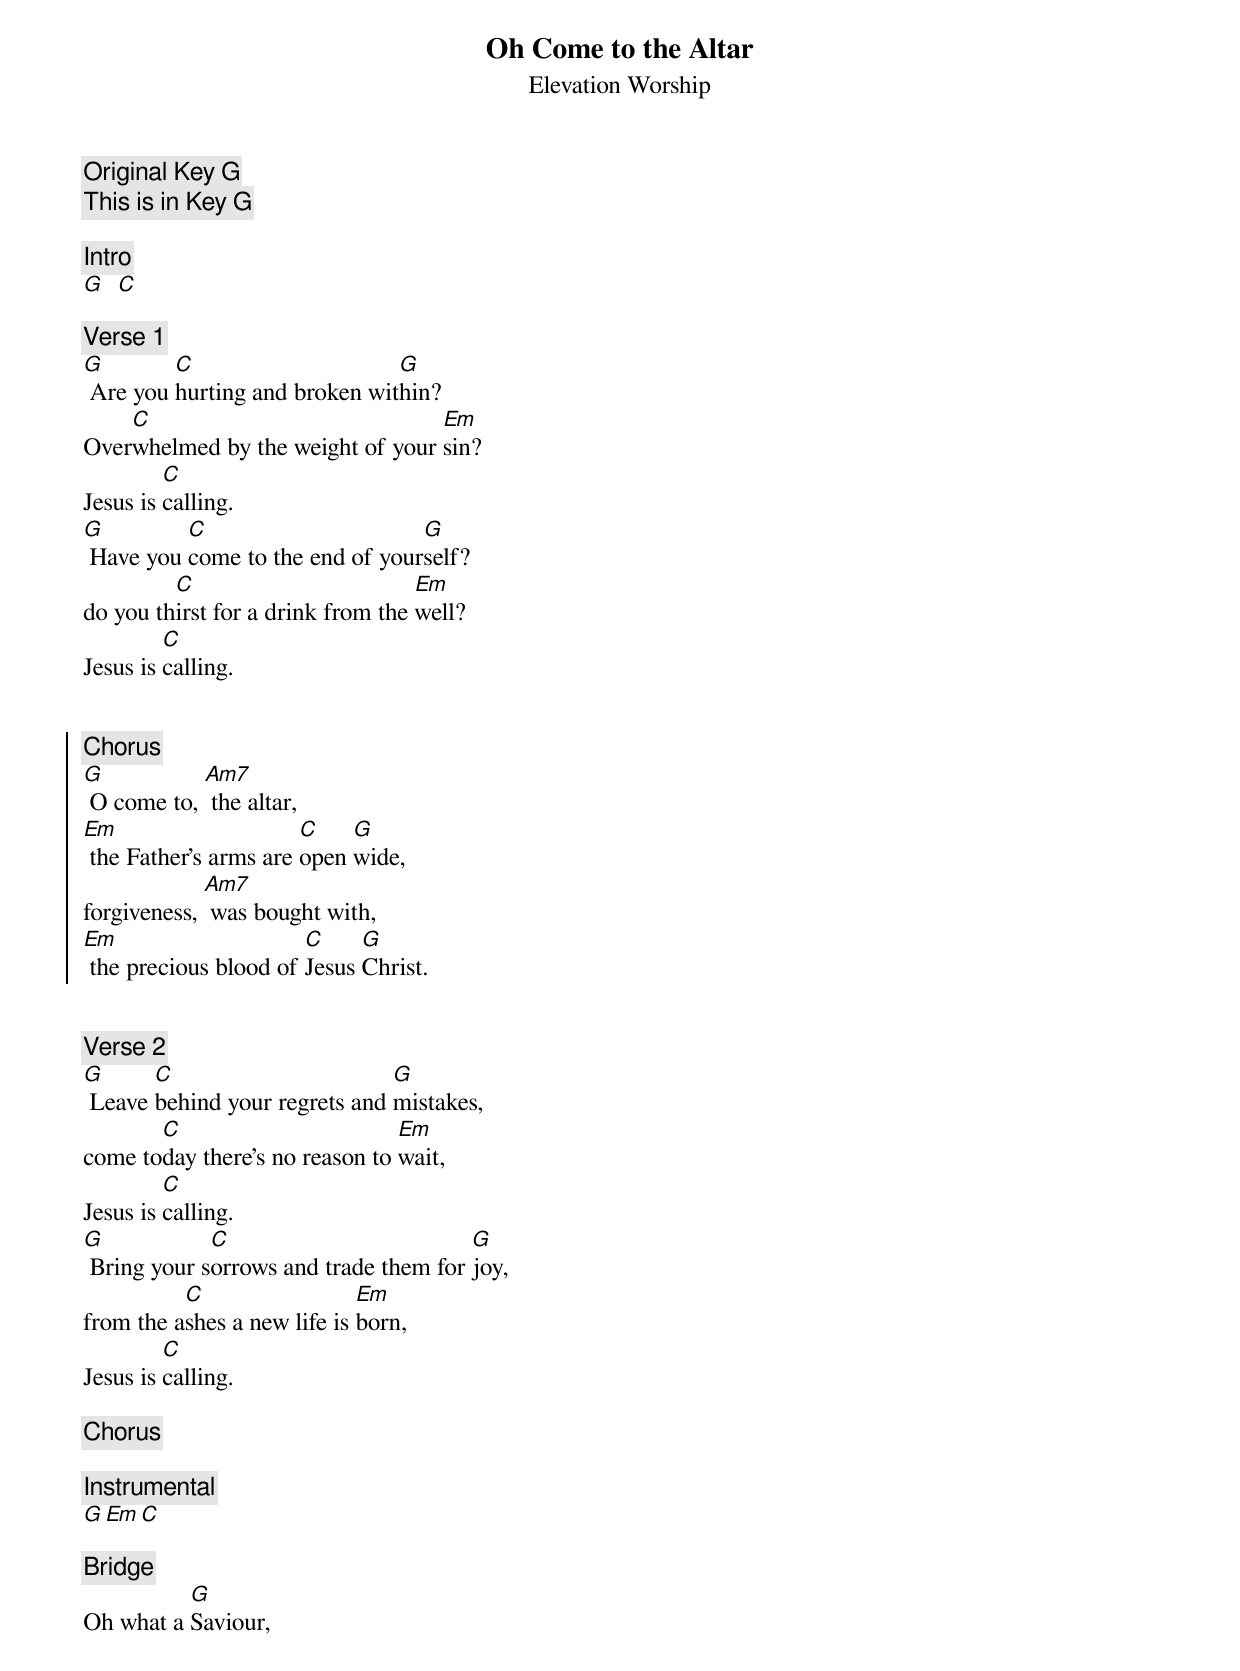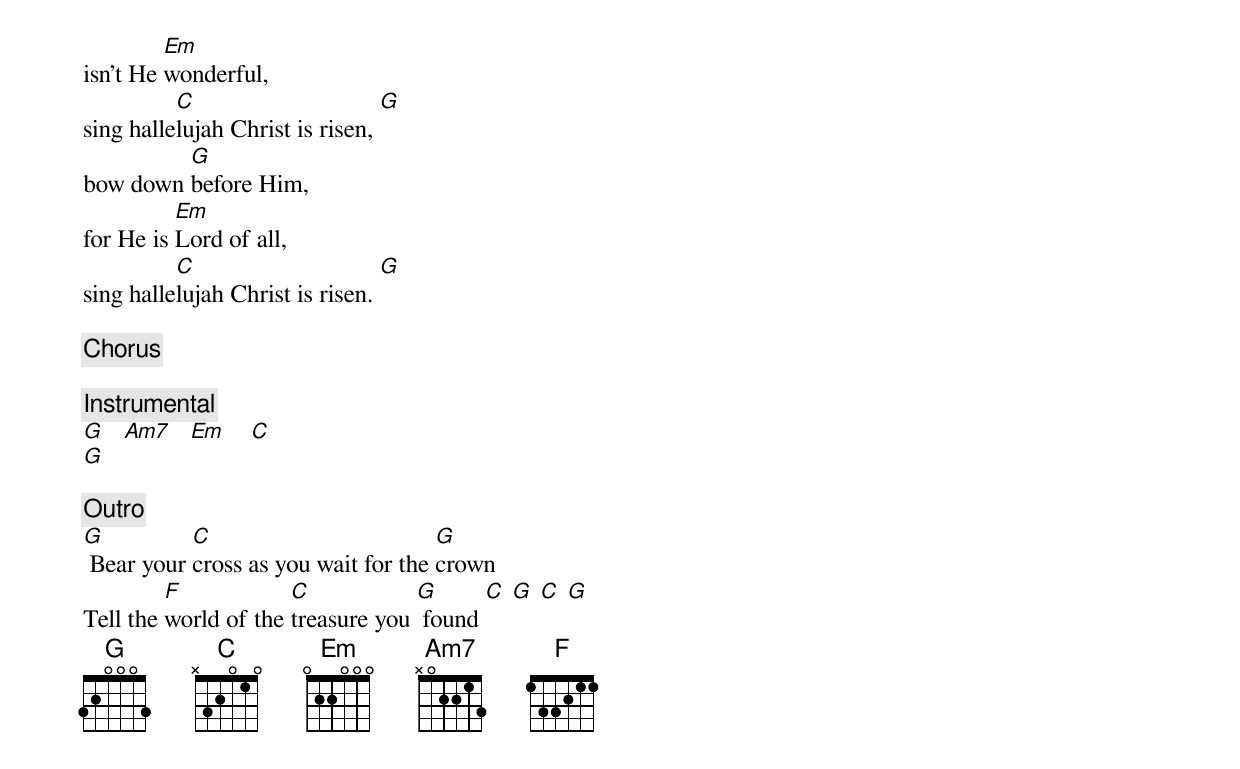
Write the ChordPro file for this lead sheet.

{title:Oh Come to the Altar}
{subtitle: Elevation Worship}
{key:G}
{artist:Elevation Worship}
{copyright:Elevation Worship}

{comment: Original Key G}
{comment: This is in Key [G]}

{comment: Intro}
[G]  [C]

{comment: Verse 1}
[G] Are you [C]hurting and broken wit[G]hin?
Over[C]whelmed by the weight of your [Em]sin?
Jesus is [C]calling.
[G] Have you [C]come to the end of your[G]self?
do you th[C]irst for a drink from the [Em]well?
Jesus is [C]calling.


{start_of_chorus}
{comment:Chorus}
[G] O come to, [Am7] the altar,
[Em] the Father's arms are [C]open [G]wide,
forgiveness, [Am7] was bought with,
[Em] the precious blood of [C]Jesus [G]Christ.
{end_of_chorus}


{comment: Verse 2}
[G] Leave [C]behind your regrets and [G]mistakes,
come to[C]day there’s no reason to [Em]wait,
Jesus is [C]calling.
[G] Bring your s[C]orrows and trade them for [G]joy,
from the a[C]shes a new life is [Em]born,
Jesus is [C]calling.

{comment: Chorus}

{comment: Instrumental}
[G][Em][C]

{comment: Bridge}
Oh what a [G]Saviour,
isn't He [Em]wonderful,
sing halle[C]lujah Christ is risen, [G]
bow down [G]before Him,
for He is [Em]Lord of all,
sing halle[C]lujah Christ is risen. [G]

{comment: Chorus}

{comment: Instrumental}
[G]   [Am7]   [Em]    [C]
[G]

{comment: Outro}
[G] Bear your [C]cross as you wait for the [G]crown
Tell the [F]world of the [C]treasure you [G] found [C] [G] [C] [G]
